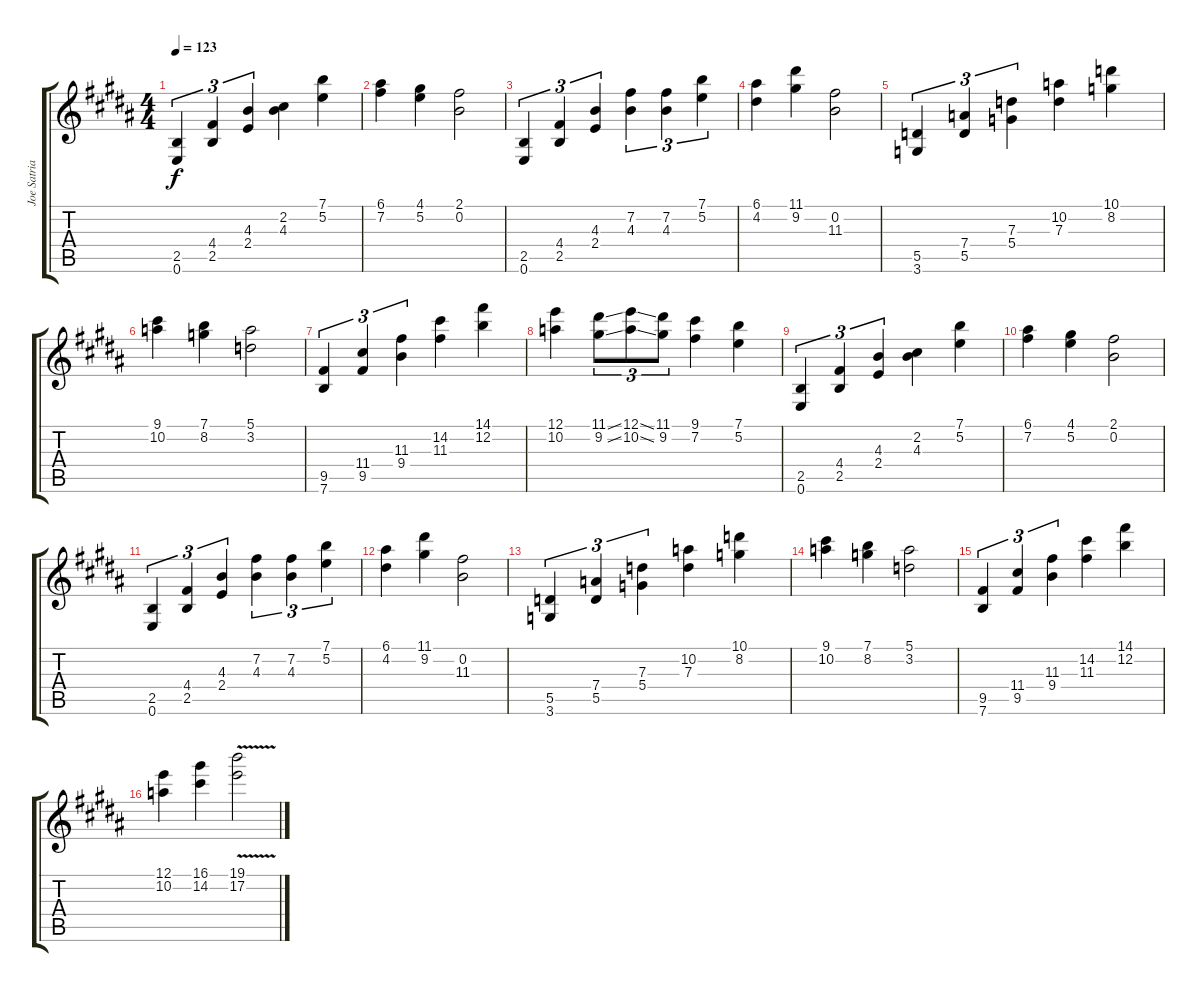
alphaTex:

\track ("Joe Satriani (Clean)" "Joe Satria") {instrument electricguitarclean}
\staff {score tabs}
\tuning (E4 B3 G3 D3 A2 E2) {hide}
\ts (4 4)
\tempo 123
\clef g2
\ks b
(2.5 0.6).4{tu (3 2) dy f} (4.4 2.5).4{tu (3 2)} (4.3 2.4).4{tu (3 2)} (2.2 4.3).4 (7.1 5.2).4 |
(6.1 7.2).4 (4.1 5.2).4 (2.1 0.2).2 |
(2.5 0.6).4{tu (3 2)} (4.4 2.5).4{tu (3 2)} (4.3 2.4).4{tu (3 2)} (7.2 4.3).4{tu (3 2)} (7.2 4.3).4{tu (3 2)} (7.1 5.2).4{tu (3 2)} |
(6.1 4.2).4 (11.1 9.2).4 (0.2 11.3).2 |
(5.5 3.6).4{tu (3 2)} (7.4 5.5).4{tu (3 2)} (7.3 5.4).4{tu (3 2)} (10.2 7.3).4 (10.1 8.2).4 |
(9.1 10.2).4 (7.1 8.2).4 (5.1 3.2).2 |
(9.5 7.6).4{tu (3 2)} (11.4 9.5).4{tu (3 2)} (11.3 9.4).4{tu (3 2)} (14.2 11.3).4 (14.1 12.2).4 |
(12.1 10.2).4 (11.1{ss} 9.2{ss}).8{tu (3 2)} (12.1{ss} 10.2{ss}).8{tu (3 2)} (11.1 9.2).8{tu (3 2)} (9.1 7.2).4 (7.1 5.2).4 |
(2.5 0.6).4{tu (3 2)} (4.4 2.5).4{tu (3 2)} (4.3 2.4).4{tu (3 2)} (2.2 4.3).4 (7.1 5.2).4 |
(6.1 7.2).4 (4.1 5.2).4 (2.1 0.2).2 |
(2.5 0.6).4{tu (3 2)} (4.4 2.5).4{tu (3 2)} (4.3 2.4).4{tu (3 2)} (7.2 4.3).4{tu (3 2)} (7.2 4.3).4{tu (3 2)} (7.1 5.2).4{tu (3 2)} |
(6.1 4.2).4 (11.1 9.2).4 (0.2 11.3).2 |
(5.5 3.6).4{tu (3 2)} (7.4 5.5).4{tu (3 2)} (7.3 5.4).4{tu (3 2)} (10.2 7.3).4 (10.1 8.2).4 |
(9.1 10.2).4 (7.1 8.2).4 (5.1 3.2).2 |
(9.5 7.6).4{tu (3 2)} (11.4 9.5).4{tu (3 2)} (11.3 9.4).4{tu (3 2)} (14.2 11.3).4 (14.1 12.2).4 |
(12.1 10.2).4 (16.1 14.2).4 (19.1{v} 17.2{v}).2
